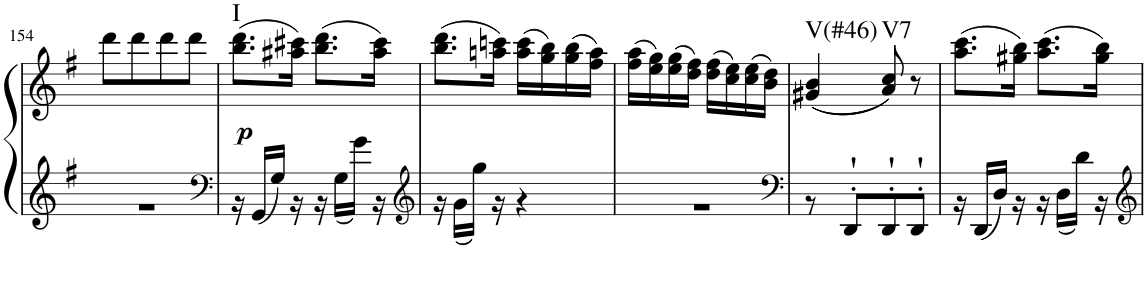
**kern	**kern	**dynam	**harte
*part1	*part1	*part1	*part1
*staff2	*staff1	*staff1/2	*
*I"Piano	*	*	*
*I'Pno	*	*	*
!!LO:PB:g=z
*clefG2	*clefG2	*	*
*k[f#]	*k[f#]	*	*
*G:	*G:	*	*
*M2/4	*M2/4	*	*
=154	=154	=154	=154
*^	*	*	*
2ryy	2r	8ddd\L	.	.
.	.	8ddd\	.	.
.	.	8ddd\	.	.
.	.	8ddd\J	.	.
=155	=155	=155	=155	=155
*clefF4	*	*	*	*
!	!	!	!LO:DY:b	!LO:H:kt=I
2ryy	16r	(8.bb\ 8.ddd\L	p	N
.	16GG/LL	.	.	.
.	16G/JJ	.	.	.
.	16r	16aa#X\ 16ccc#X\Jk)	.	.
.	16r	(8.bb\ 8.ddd\L	.	.
.	16G\LL	.	.	.
.	16g\JJ	.	.	.
.	16r	16aa#\ 16ccc#\Jk)	.	.
=156	=156	=156	=156	=156
*clefG2	*	*	*	*
2ryy	16r	(8.bb\ 8.ddd\L	.	.
.	16g\LL	.	.	.
.	16gg\JJ	.	.	.
.	16r	16aan\ 16cccn\Jk)	.	.
.	4r	(16aa\ 16ccc\LL	.	.
.	.	16gg\ 16bb\)	.	.
.	.	(16gg\ 16bb\	.	.
.	.	16ff#\ 16aa\JJ)	.	.
=157	=157	=157	=157	=157
2ryy	2r	(16ff#\ 16aa\LL	.	.
.	.	16ee\ 16gg\)	.	.
.	.	(16ee\ 16gg\	.	.
.	.	16dd\ 16ff#\JJ)	.	.
.	.	(16dd\ 16ff#\LL	.	.
.	.	16cc\ 16ee\)	.	.
.	.	(16cc\ 16ee\	.	.
.	.	16b\ 16dd\JJ)	.	.
=158	=158	=158	=158	=158
*clefF4	*	*	*	*
!	!	!	!	!LO:H:kt=V(#46)
2ryy	8r	((4g#X/ 4b/	.	N
.	8DD'`/L	.	.	.
!	!	!	!	!LO:H:kt=V7
.	8DD'`/	8a/ 8cc/))	.	N
.	8DD'`/J	8r	.	.
=159	=159	=159	=159	=159
2ryy	16r	(8.aa\ 8.ccc\L	.	.
.	16DD/LL	.	.	.
.	16D/JJ	.	.	.
.	16r	16gg#X\ 16bb\Jk)	.	.
.	16r	(8.aa\ 8.ccc\L	.	.
.	16D\LL	.	.	.
.	16d\JJ	.	.	.
.	16r	16gg#\ 16bb\Jk)	.	.
*v	*v	*	*	*
=	=	=	=
*-	*-	*-	*-
